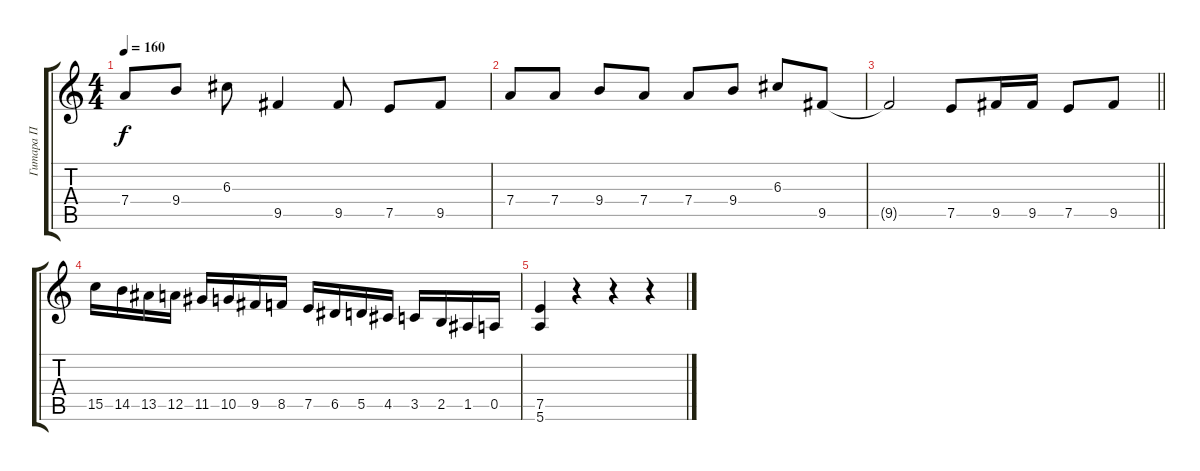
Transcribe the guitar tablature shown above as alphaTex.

\track ("Гитара П" "Гитара П") {instrument overdrivenguitar}
\staff {score tabs}
\tuning (E4 B3 G3 D3 A2 E2) {hide}
\ts (4 4)
\tempo 160
\clef g2
\ks c
7.4.8{dy f} 9.4.8 6.3.8 9.5.4 9.5.8 7.5.8 9.5.8 |
7.4.8 7.4.8 9.4.8 7.4.8 7.4.8 9.4.8 6.3.8 9.5.8 |
\barLineRight lightlight
9.5{t}.2 7.5.8 9.5.16 9.5.16 7.5.8 9.5.8 |
15.5.16 14.5.16 13.5.16 12.5.16 11.5.16 10.5.16 9.5.16 8.5.16 7.5.16 6.5.16 5.5.16 4.5.16 3.5.16 2.5.16 1.5.16 0.5.16 |
(7.5 5.6).4 r.4 r.4 r.4
